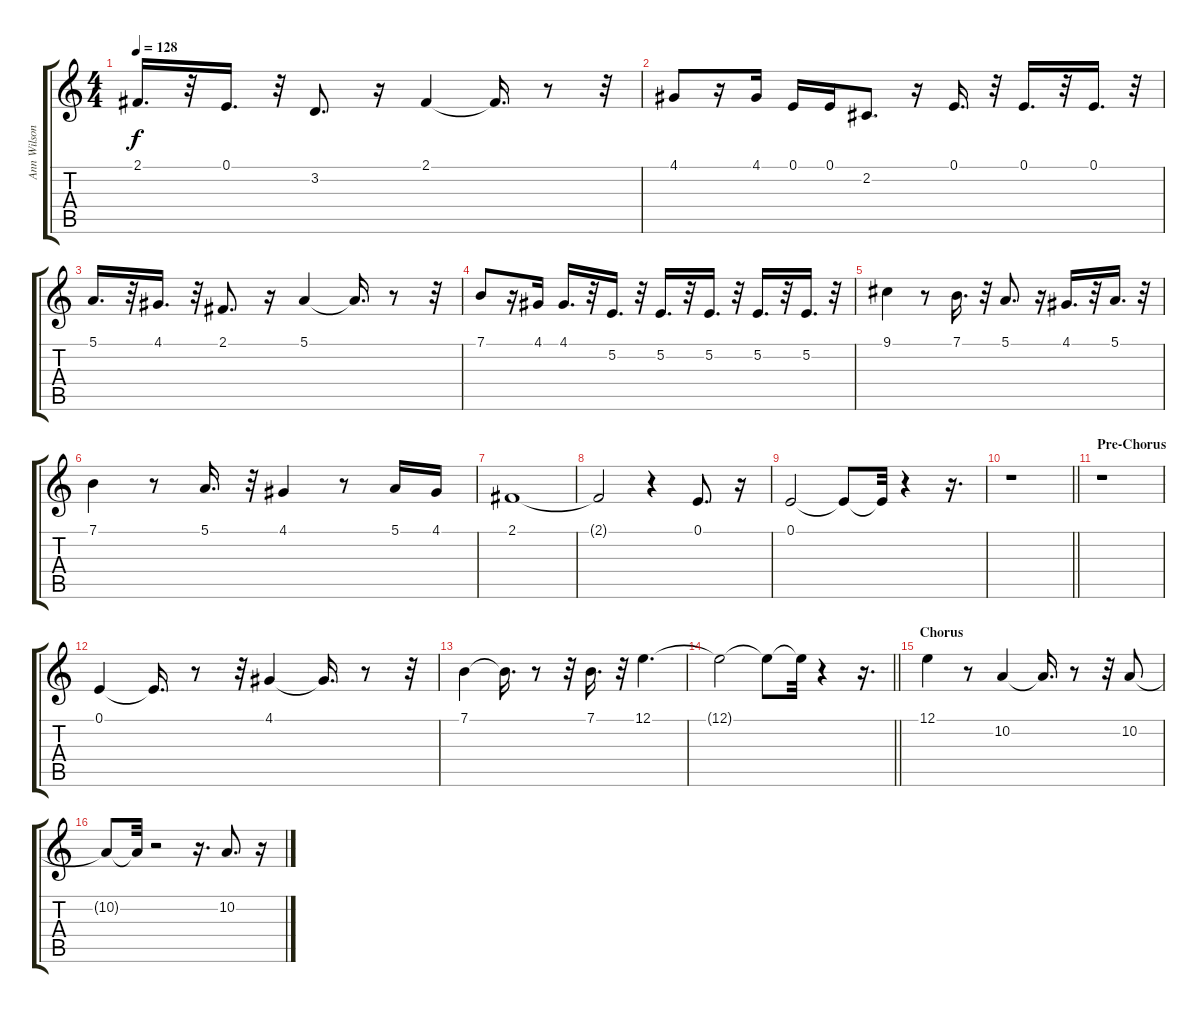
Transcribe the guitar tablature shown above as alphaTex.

\track ("Ann Wilson" "Ann Wilson") {instrument flute}
\staff {score tabs}
\tuning (E4 B3 G3 D3 A2 E2) {hide}
\ts (4 4)
\tempo 128
\clef g2
\ks c
2.1.16{d dy f} r.32 0.1.16{d} r.32 3.2.8{d} r.16 2.1.4 2.1{t}.16{d} r.8 r.32 |
4.1.8 r.16 4.1.16 0.1.16 0.1.16 2.2.8{d} r.16 0.1.16{d} r.32 0.1.16{d} r.32 0.1.16{d} r.32 |
5.1.16{d} r.32 4.1.16{d} r.32 2.1.8{d} r.16 5.1.4 5.1{t}.16{d} r.8 r.32 |
7.1.8 r.16 4.1.16 4.1.16{d} r.32 5.2.16{d} r.32 5.2.16{d} r.32 5.2.16{d} r.32 5.2.16{d} r.32 5.2.16{d} r.32 |
9.1.4 r.8 7.1.16{d} r.32 5.1.8{d} r.16 4.1.16{d} r.32 5.1.16{d} r.32 |
7.1.4 r.8 5.1.16{d} r.32 4.1.4 r.8 5.1.16 4.1.16 |
2.1.1 |
2.1{t}.2 r.4 0.1.8{d} r.16 |
0.1.2 0.1{t}.8 0.1{t}.32 r.4 r.16{d} |
\barLineRight lightlight
r.1 |
\section ("" "Pre-Chorus")
r.1 |
0.1.4 0.1{t}.16{d} r.8 r.32 4.1.4 4.1{t}.16{d} r.8 r.32 |
7.1.4 7.1{t}.16{d} r.8 r.32 7.1.16{d} r.32 12.1.4{d} |
\barLineRight lightlight
12.1{t}.2 12.1{t}.8 12.1{t}.32 r.4 r.16{d} |
\section ("" "Chorus")
12.1.4 r.8 10.2.4 10.2{t}.16{d} r.8 r.32 10.2.8 |
10.2{t}.8 10.2{t}.32 r.2 r.16{d} 10.2.8{d} r.16
